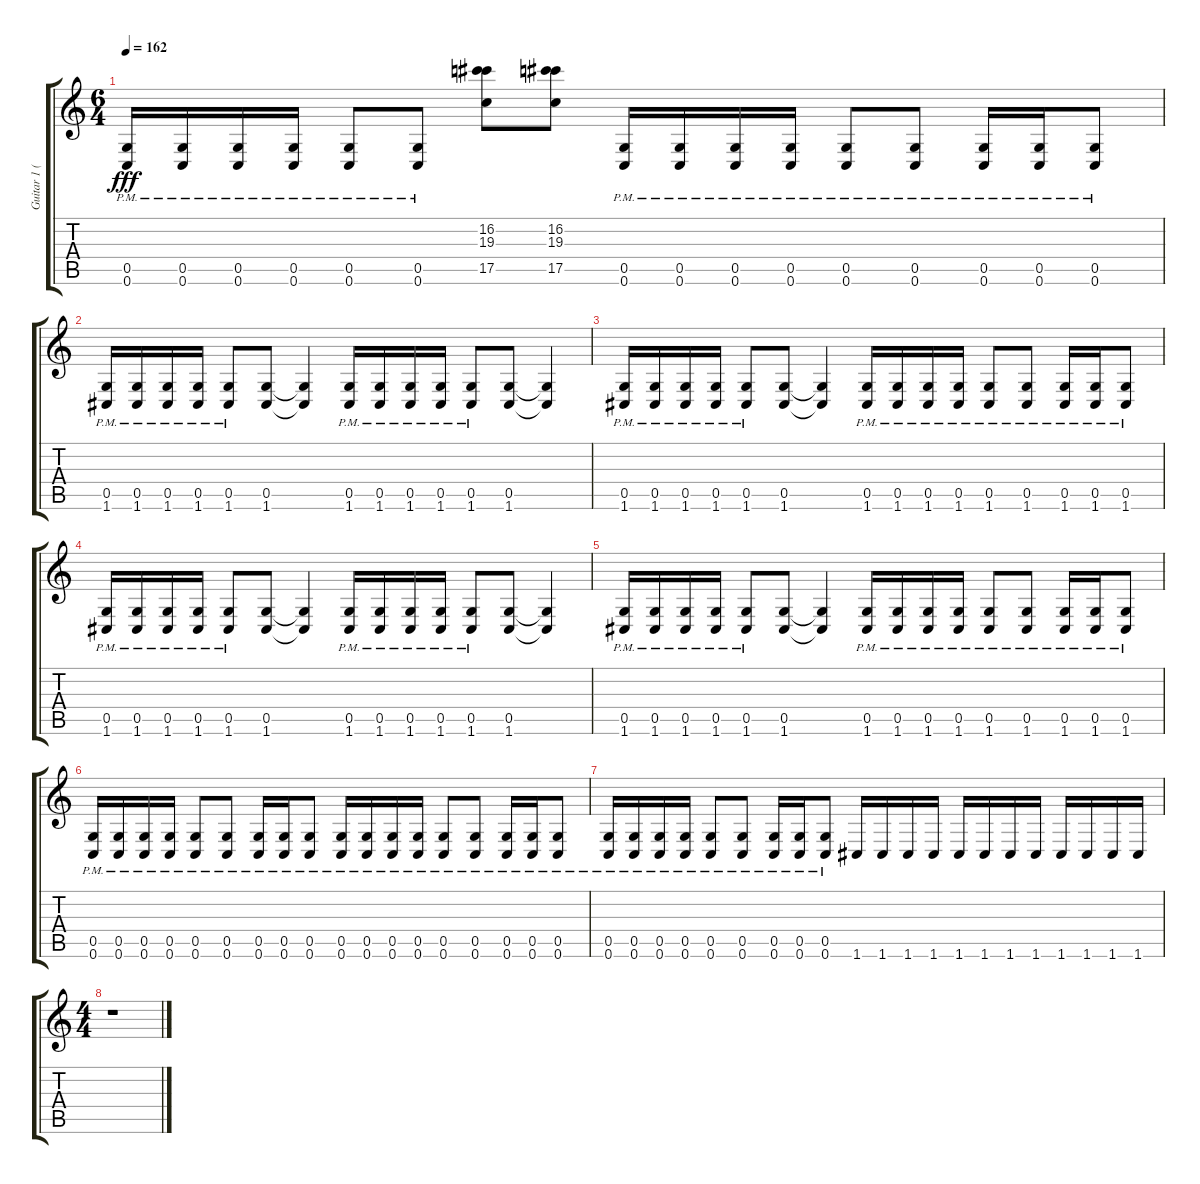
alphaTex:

\track ("Guitar 1 (Left)" "Guitar 1 (") {instrument distortionguitar}
\staff {score tabs}
\tuning (D4 A3 F3 C3 G2 C2) {hide}
\ts (6 4)
\tempo 162
\clef g2
\ks c
(0.5{pm} 0.6{pm}).16{dy fff} (0.5{pm} 0.6{pm}).16 (0.5{pm} 0.6{pm}).16 (0.5{pm} 0.6{pm}).16 (0.5{pm} 0.6{pm}).8 (0.5{pm} 0.6{pm}).8 (16.2 19.3 17.5).8 (16.2 19.3 17.5).8 (0.5{pm} 0.6{pm}).16 (0.5{pm} 0.6{pm}).16 (0.5{pm} 0.6{pm}).16 (0.5{pm} 0.6{pm}).16 (0.5{pm} 0.6{pm}).8 (0.5{pm} 0.6{pm}).8 (0.5{pm} 0.6{pm}).16 (0.5{pm} 0.6{pm}).16 (0.5{pm} 0.6{pm}).8 |
(0.5{pm} 1.6{pm}).16 (0.5{pm} 1.6{pm}).16 (0.5{pm} 1.6{pm}).16 (0.5{pm} 1.6{pm}).16 (0.5{pm} 1.6{pm}).8 (0.5 1.6).8 (0.5{t} 1.6{t}).4 (0.5{pm} 1.6{pm}).16 (0.5{pm} 1.6{pm}).16 (0.5{pm} 1.6{pm}).16 (0.5{pm} 1.6{pm}).16 (0.5{pm} 1.6{pm}).8 (0.5 1.6).8 (0.5{t} 1.6{t}).4 |
(0.5{pm} 1.6{pm}).16 (0.5{pm} 1.6{pm}).16 (0.5{pm} 1.6{pm}).16 (0.5{pm} 1.6{pm}).16 (0.5{pm} 1.6{pm}).8 (0.5 1.6).8 (0.5{t} 1.6{t}).4 (0.5{pm} 1.6{pm}).16 (0.5{pm} 1.6{pm}).16 (0.5{pm} 1.6{pm}).16 (0.5{pm} 1.6{pm}).16 (0.5{pm} 1.6{pm}).8 (0.5{pm} 1.6{pm}).8 (0.5{pm} 1.6{pm}).16 (0.5{pm} 1.6{pm}).16 (0.5{pm} 1.6{pm}).8 |
(0.5{pm} 1.6{pm}).16 (0.5{pm} 1.6{pm}).16 (0.5{pm} 1.6{pm}).16 (0.5{pm} 1.6{pm}).16 (0.5{pm} 1.6{pm}).8 (0.5 1.6).8 (0.5{t} 1.6{t}).4 (0.5{pm} 1.6{pm}).16 (0.5{pm} 1.6{pm}).16 (0.5{pm} 1.6{pm}).16 (0.5{pm} 1.6{pm}).16 (0.5{pm} 1.6{pm}).8 (0.5 1.6).8 (0.5{t} 1.6{t}).4 |
(0.5{pm} 1.6{pm}).16 (0.5{pm} 1.6{pm}).16 (0.5{pm} 1.6{pm}).16 (0.5{pm} 1.6{pm}).16 (0.5{pm} 1.6{pm}).8 (0.5 1.6).8 (0.5{t} 1.6{t}).4 (0.5{pm} 1.6{pm}).16 (0.5{pm} 1.6{pm}).16 (0.5{pm} 1.6{pm}).16 (0.5{pm} 1.6{pm}).16 (0.5{pm} 1.6{pm}).8 (0.5{pm} 1.6{pm}).8 (0.5{pm} 1.6{pm}).16 (0.5{pm} 1.6{pm}).16 (0.5{pm} 1.6{pm}).8 |
(0.5{pm} 0.6{pm}).16 (0.5{pm} 0.6{pm}).16 (0.5{pm} 0.6{pm}).16 (0.5{pm} 0.6{pm}).16 (0.5{pm} 0.6{pm}).8 (0.5{pm} 0.6{pm}).8 (0.5{pm} 0.6{pm}).16 (0.5{pm} 0.6{pm}).16 (0.5{pm} 0.6{pm}).8 (0.5{pm} 0.6{pm}).16 (0.5{pm} 0.6{pm}).16 (0.5{pm} 0.6{pm}).16 (0.5{pm} 0.6{pm}).16 (0.5{pm} 0.6{pm}).8 (0.5{pm} 0.6{pm}).8 (0.5{pm} 0.6{pm}).16 (0.5{pm} 0.6{pm}).16 (0.5{pm} 0.6{pm}).8 |
(0.5{pm} 0.6{pm}).16 (0.5{pm} 0.6{pm}).16 (0.5{pm} 0.6{pm}).16 (0.5{pm} 0.6{pm}).16 (0.5{pm} 0.6{pm}).8 (0.5{pm} 0.6{pm}).8 (0.5{pm} 0.6{pm}).16 (0.5{pm} 0.6{pm}).16 (0.5{pm} 0.6{pm}).8 1.6.16 1.6.16 1.6.16 1.6.16 1.6.16 1.6.16 1.6.16 1.6.16 1.6.16 1.6.16 1.6.16 1.6.16 |
\ts (4 4)
r.1
